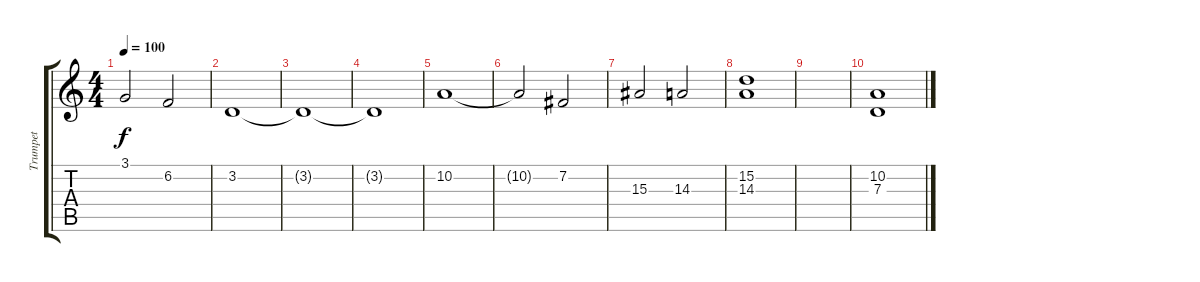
\track ("Trumpet" "Trumpet") {instrument trumpet}
\staff {score tabs}
\tuning (E4 B3 G3 D3 A2 E2) {hide}
\ts (4 4)
\tempo 100
\clef g2
\ks c
3.1{t}.2{dy f} 6.2.2 |
3.2.1 |
3.2{t}.1 |
3.2{t}.1 |
10.2.1 |
10.2{t}.2 7.2.2 |
15.3.2 14.3.2 |
(15.2 14.3).1 |
|
(10.2 7.3).1
